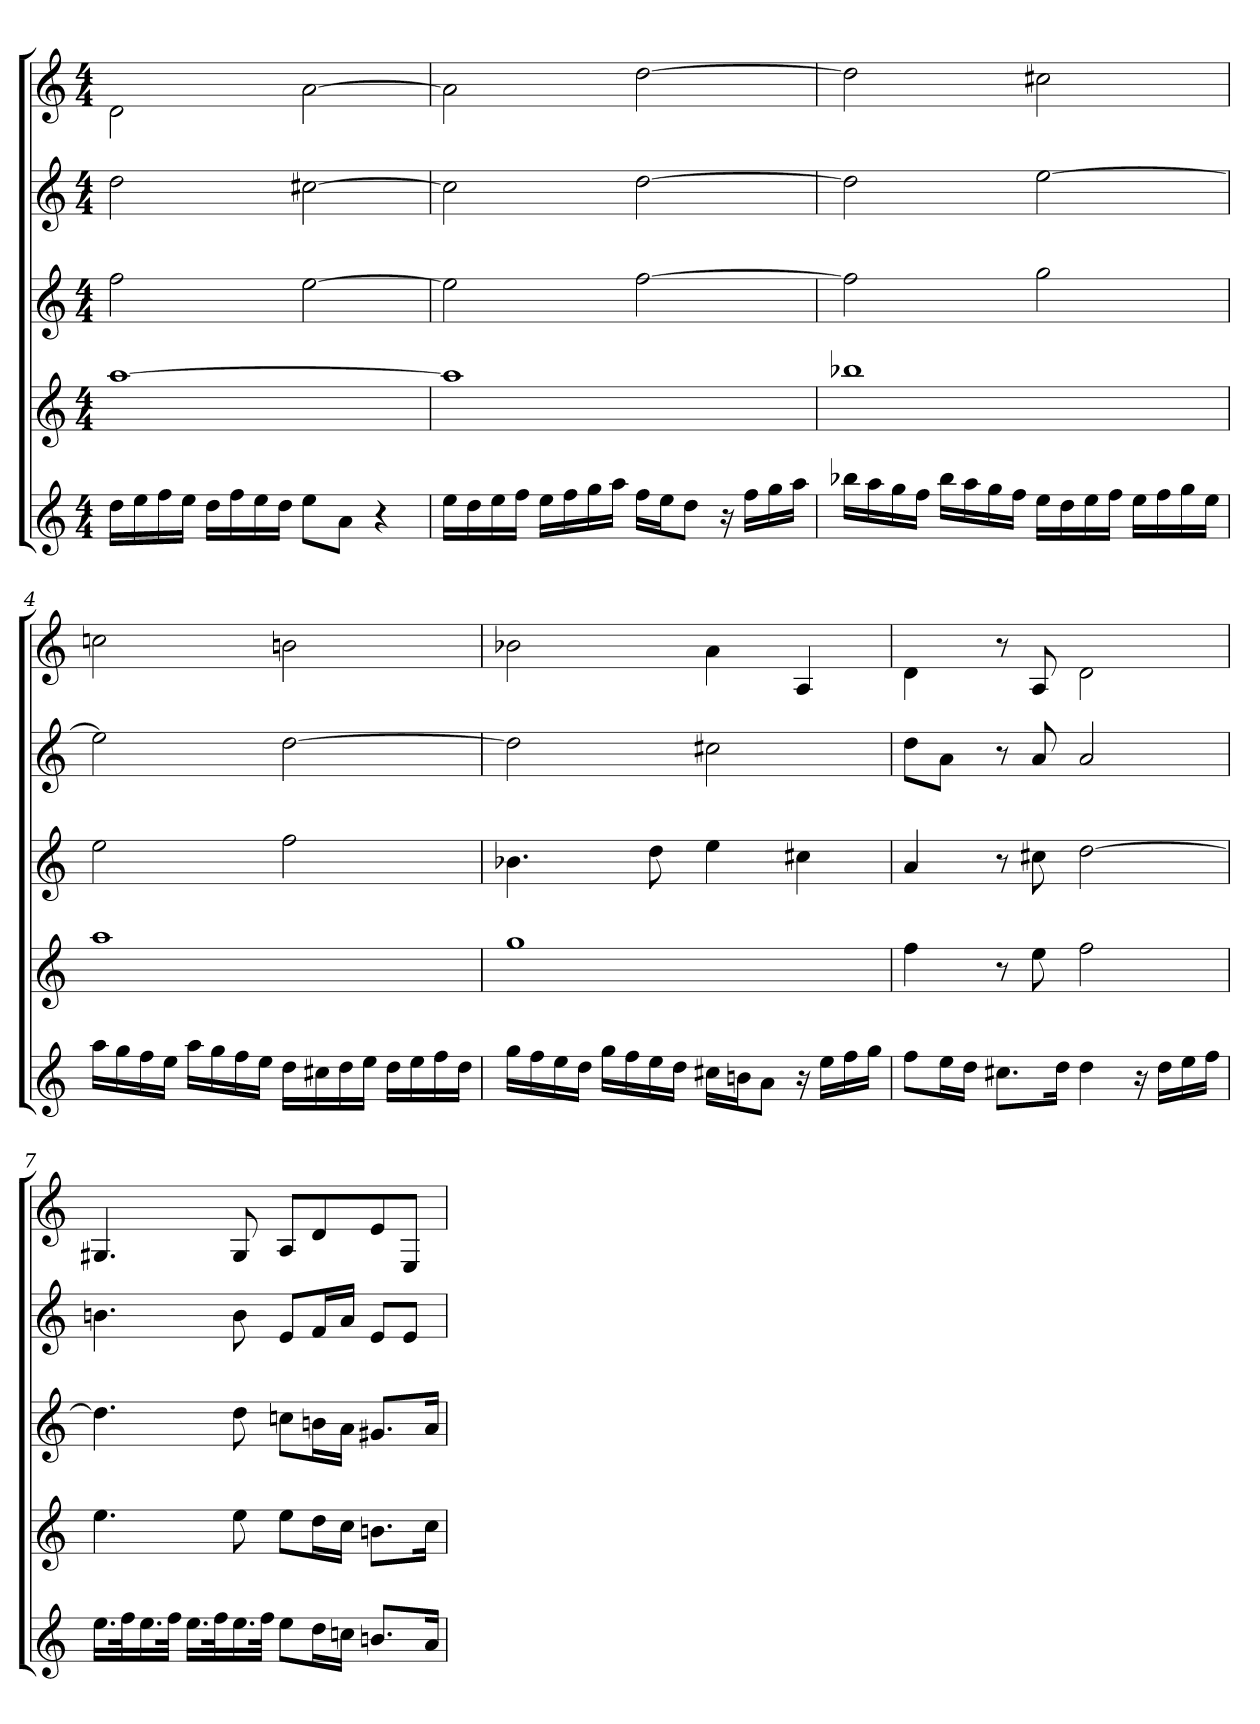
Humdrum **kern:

**kern	**kern	**kern	**kern	**kern
*part5	*part4	*part3	*part2	*part1
*staff5	*staff4	*staff3	*staff2	*staff1
*M4/4	*M4/4	*M4/4	*M4/4	*M4/4
=1	=1	=1	=1	=1
16dd\LL	[1aa\	2ff\	2dd\	2d\
16ee\	.	.	.	.
16ff\	.	.	.	.
16ee\JJ	.	.	.	.
16dd\LL	.	.	.	.
16ff\	.	.	.	.
16ee\	.	.	.	.
16dd\JJ	.	.	.	.
8ee\L	.	[2ee\	[2cc#\	[2a\
8a\J	.	.	.	.
4r	.	.	.	.
=2	=2	=2	=2	=2
16ee\LL	1aa\]	2ee\]	2cc#\]	2a\]
16dd\	.	.	.	.
16ee\	.	.	.	.
16ff\JJ	.	.	.	.
16ee\LL	.	.	.	.
16ff\	.	.	.	.
16gg\	.	.	.	.
16aa\JJ	.	.	.	.
16ff\LL	.	[2ff\	[2dd\	[2dd\
16ee\J	.	.	.	.
8dd\J	.	.	.	.
16r	.	.	.	.
16ff\LL	.	.	.	.
16gg\	.	.	.	.
16aa\JJ	.	.	.	.
=3	=3	=3	=3	=3
16bb-\LL	1bb-\	2ff\]	2dd\]	2dd\]
16aa\	.	.	.	.
16gg\	.	.	.	.
16ff\JJ	.	.	.	.
16bb-\LL	.	.	.	.
16aa\	.	.	.	.
16gg\	.	.	.	.
16ff\JJ	.	.	.	.
16ee\LL	.	2gg\	[2ee\	2cc#\
16dd\	.	.	.	.
16ee\	.	.	.	.
16ff\JJ	.	.	.	.
16ee\LL	.	.	.	.
16ff\	.	.	.	.
16gg\	.	.	.	.
16ee\JJ	.	.	.	.
=4	=4	=4	=4	=4
16aa\LL	1aa\	2ee\	2ee\]	2ccn\
16gg\	.	.	.	.
16ff\	.	.	.	.
16ee\JJ	.	.	.	.
16aa\LL	.	.	.	.
16gg\	.	.	.	.
16ff\	.	.	.	.
16ee\JJ	.	.	.	.
16dd\LL	.	2ff\	[2dd\	2bn\
16cc#\	.	.	.	.
16dd\	.	.	.	.
16ee\JJ	.	.	.	.
16dd\LL	.	.	.	.
16ee\	.	.	.	.
16ff\	.	.	.	.
16dd\JJ	.	.	.	.
=5	=5	=5	=5	=5
16gg\LL	1gg\	4.b-\	2dd\]	2b-\
16ff\	.	.	.	.
16ee\	.	.	.	.
16dd\JJ	.	.	.	.
16gg\LL	.	.	.	.
16ff\	.	.	.	.
16ee\	.	8dd\	.	.
16dd\JJ	.	.	.	.
16cc#\LL	.	4ee\	2cc#\	4a\
16bn\J	.	.	.	.
8a\J	.	.	.	.
16r	.	4cc#\	.	4A/
16ee\LL	.	.	.	.
16ff\	.	.	.	.
16gg\JJ	.	.	.	.
=6	=6	=6	=6	=6
8ff\L	4ff\	4a/	8dd\L	4d\
16ee\L	.	.	8a\J	.
16dd\JJ	.	.	.	.
8.cc#\L	8r	8r	8r	8r
.	8ee\	8cc#\	8a/	8A/
16dd\Jk	.	.	.	.
4dd\	2ff\	[2dd\	2a/	2d\
16r	.	.	.	.
16dd\LL	.	.	.	.
16ee\	.	.	.	.
16ff\JJ	.	.	.	.
=7	=7	=7	=7	=7
16.ee\LL	4.ee\	4.dd\]	4.bn\	4.G#/
32ff\k	.	.	.	.
16.ee\	.	.	.	.
32ff\JJk	.	.	.	.
16.ee\LL	.	.	.	.
32ff\k	.	.	.	.
16.ee\	8ee\	8dd\	8b\	8G#/
32ff\JJk	.	.	.	.
8ee\L	8ee\L	8ccn\L	8e/L	8A/L
16dd\L	16dd\L	16bn\L	16f/L	8d/
16ccn\JJ	16cc\JJ	16a\JJ	16a/JJ	.
8.bn/L	8.bn\L	8.g#/L	8e/L	8e/
.	.	.	8e/J	8E/J
16a/Jk	16cc\Jk	16a/Jk	.	.
=	=	=	=	=
*-	*-	*-	*-	*-
